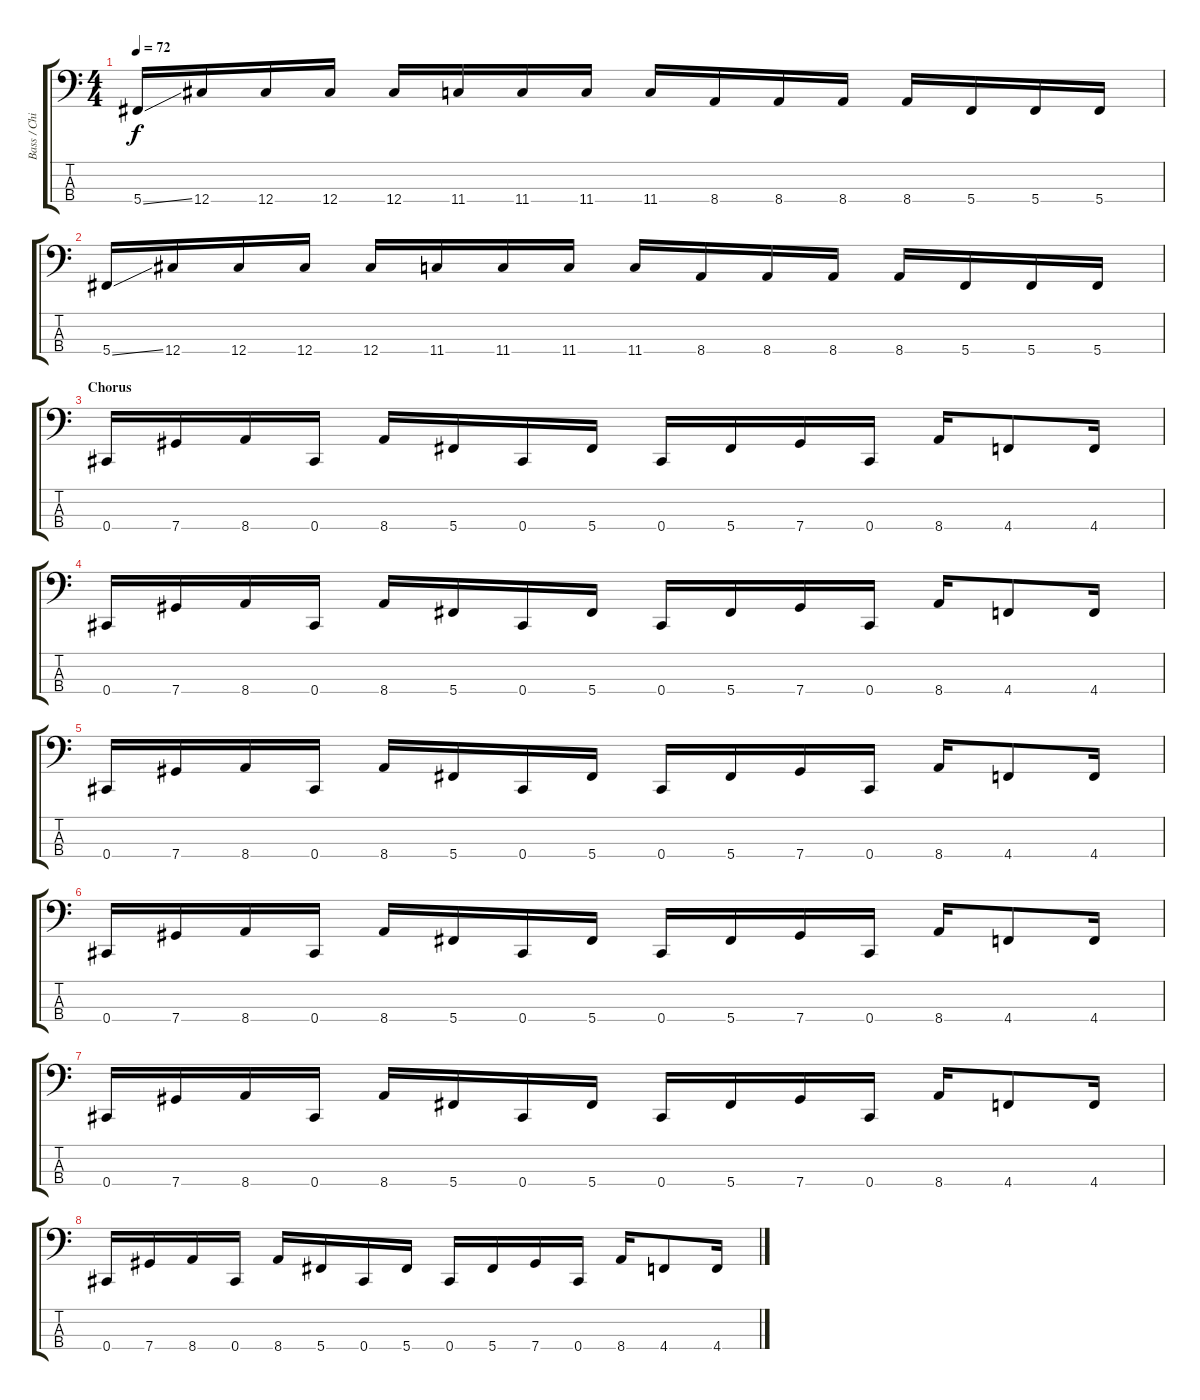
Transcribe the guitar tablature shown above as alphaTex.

\track ("Bass / Chi Cheng" "Bass / Chi") {instrument electricbassfinger}
\staff {score tabs}
\tuning (Gb2 Db2 Ab1 Db1) {hide}
\ts (4 4)
\tempo 72
\clef f4
\ks c
5.4{ss}.16{dy f} 12.4.16 12.4.16 12.4.16 12.4.16 11.4.16 11.4.16 11.4.16 11.4.16 8.4.16 8.4.16 8.4.16 8.4.16 5.4.16 5.4.16 5.4.16 |
5.4{ss}.16 12.4.16 12.4.16 12.4.16 12.4.16 11.4.16 11.4.16 11.4.16 11.4.16 8.4.16 8.4.16 8.4.16 8.4.16 5.4.16 5.4.16 5.4.16 |
\section ("" "Chorus")
0.4.16 7.4.16 8.4.16 0.4.16 8.4.16 5.4.16 0.4.16 5.4.16 0.4.16 5.4.16 7.4.16 0.4.16 8.4.16 4.4.8 4.4.16 |
0.4.16 7.4.16 8.4.16 0.4.16 8.4.16 5.4.16 0.4.16 5.4.16 0.4.16 5.4.16 7.4.16 0.4.16 8.4.16 4.4.8 4.4.16 |
0.4.16 7.4.16 8.4.16 0.4.16 8.4.16 5.4.16 0.4.16 5.4.16 0.4.16 5.4.16 7.4.16 0.4.16 8.4.16 4.4.8 4.4.16 |
0.4.16 7.4.16 8.4.16 0.4.16 8.4.16 5.4.16 0.4.16 5.4.16 0.4.16 5.4.16 7.4.16 0.4.16 8.4.16 4.4.8 4.4.16 |
0.4.16 7.4.16 8.4.16 0.4.16 8.4.16 5.4.16 0.4.16 5.4.16 0.4.16 5.4.16 7.4.16 0.4.16 8.4.16 4.4.8 4.4.16 |
0.4.16 7.4.16 8.4.16 0.4.16 8.4.16 5.4.16 0.4.16 5.4.16 0.4.16 5.4.16 7.4.16 0.4.16 8.4.16 4.4.8 4.4.16
